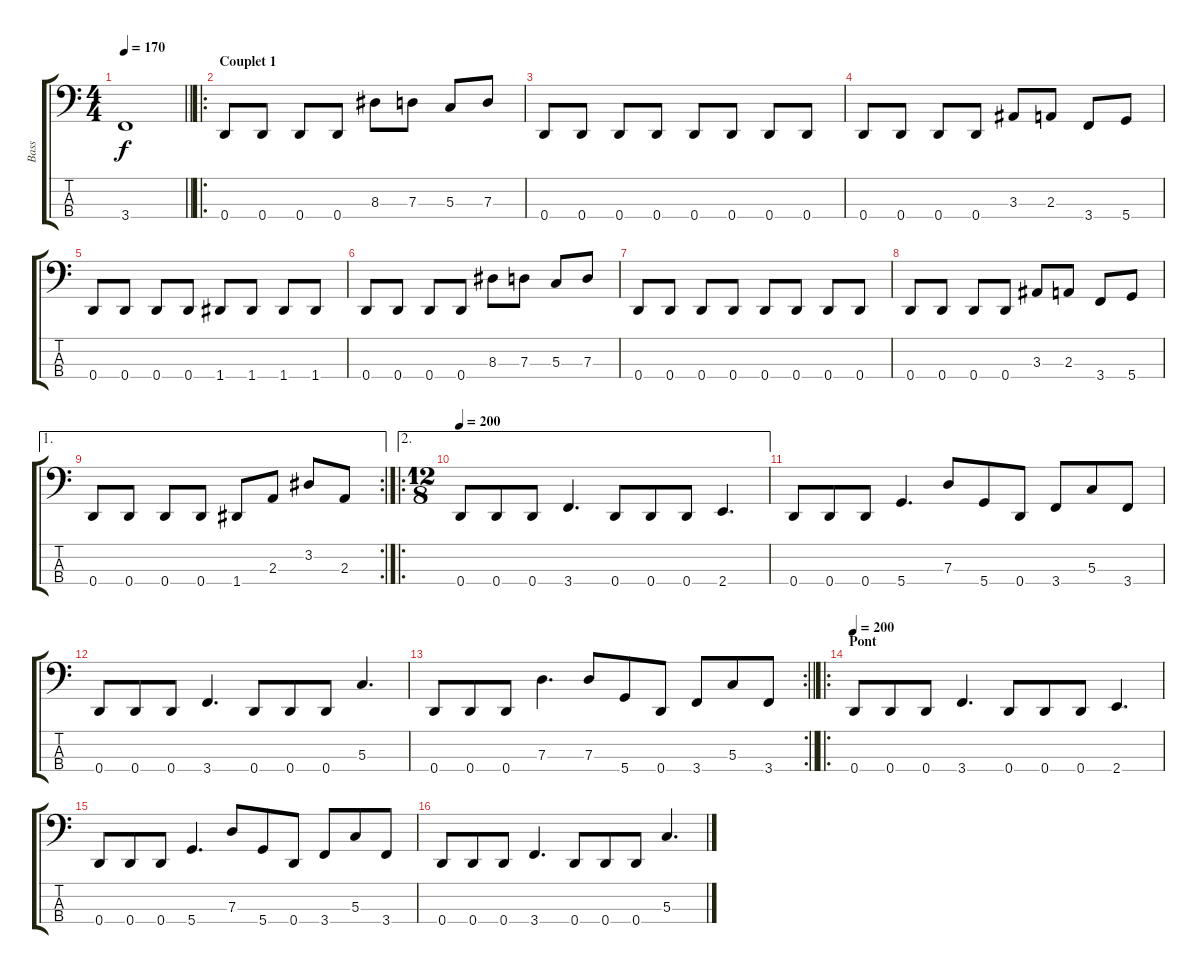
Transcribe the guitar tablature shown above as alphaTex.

\track ("Bass" "Bass") {instrument electricbassfinger}
\staff {score tabs}
\tuning (F2 C2 G1 D1) {hide}
\ts (4 4)
\tempo 170
\clef f4
\barLineRight lightlight
\ks c
3.4.1{dy f} |
\ro
\section ("" "Couplet 1")
0.4.8 0.4.8 0.4.8 0.4.8 8.3.8 7.3.8 5.3.8 7.3.8 |
0.4.8 0.4.8 0.4.8 0.4.8 0.4.8 0.4.8 0.4.8 0.4.8 |
0.4.8 0.4.8 0.4.8 0.4.8 3.3.8 2.3.8 3.4.8 5.4.8 |
0.4.8 0.4.8 0.4.8 0.4.8 1.4.8 1.4.8 1.4.8 1.4.8 |
0.4.8 0.4.8 0.4.8 0.4.8 8.3.8 7.3.8 5.3.8 7.3.8 |
0.4.8 0.4.8 0.4.8 0.4.8 0.4.8 0.4.8 0.4.8 0.4.8 |
0.4.8 0.4.8 0.4.8 0.4.8 3.3.8 2.3.8 3.4.8 5.4.8 |
\ae 1
\rc 2
0.4.8 0.4.8 0.4.8 0.4.8 1.4.8 2.3.8 3.2.8 2.3.8 |
\ae 2
\ro
\ts (12 8)
\tempo 200
0.4.8 0.4.8 0.4.8 3.4.4{d} 0.4.8 0.4.8 0.4.8 2.4.4{d} |
0.4.8 0.4.8 0.4.8 5.4.4{d} 7.3.8 5.4.8 0.4.8 3.4.8 5.3.8 3.4.8 |
0.4.8 0.4.8 0.4.8 3.4.4{d} 0.4.8 0.4.8 0.4.8 5.3.4{d} |
\rc 2
\barLineRight lightlight
0.4.8 0.4.8 0.4.8 7.3.4{d} 7.3.8 5.4.8 0.4.8 3.4.8 5.3.8 3.4.8 |
\ro
\section ("" "Pont")
\tempo 200
0.4.8 0.4.8 0.4.8 3.4.4{d} 0.4.8 0.4.8 0.4.8 2.4.4{d} |
0.4.8 0.4.8 0.4.8 5.4.4{d} 7.3.8 5.4.8 0.4.8 3.4.8 5.3.8 3.4.8 |
0.4.8 0.4.8 0.4.8 3.4.4{d} 0.4.8 0.4.8 0.4.8 5.3.4{d}
